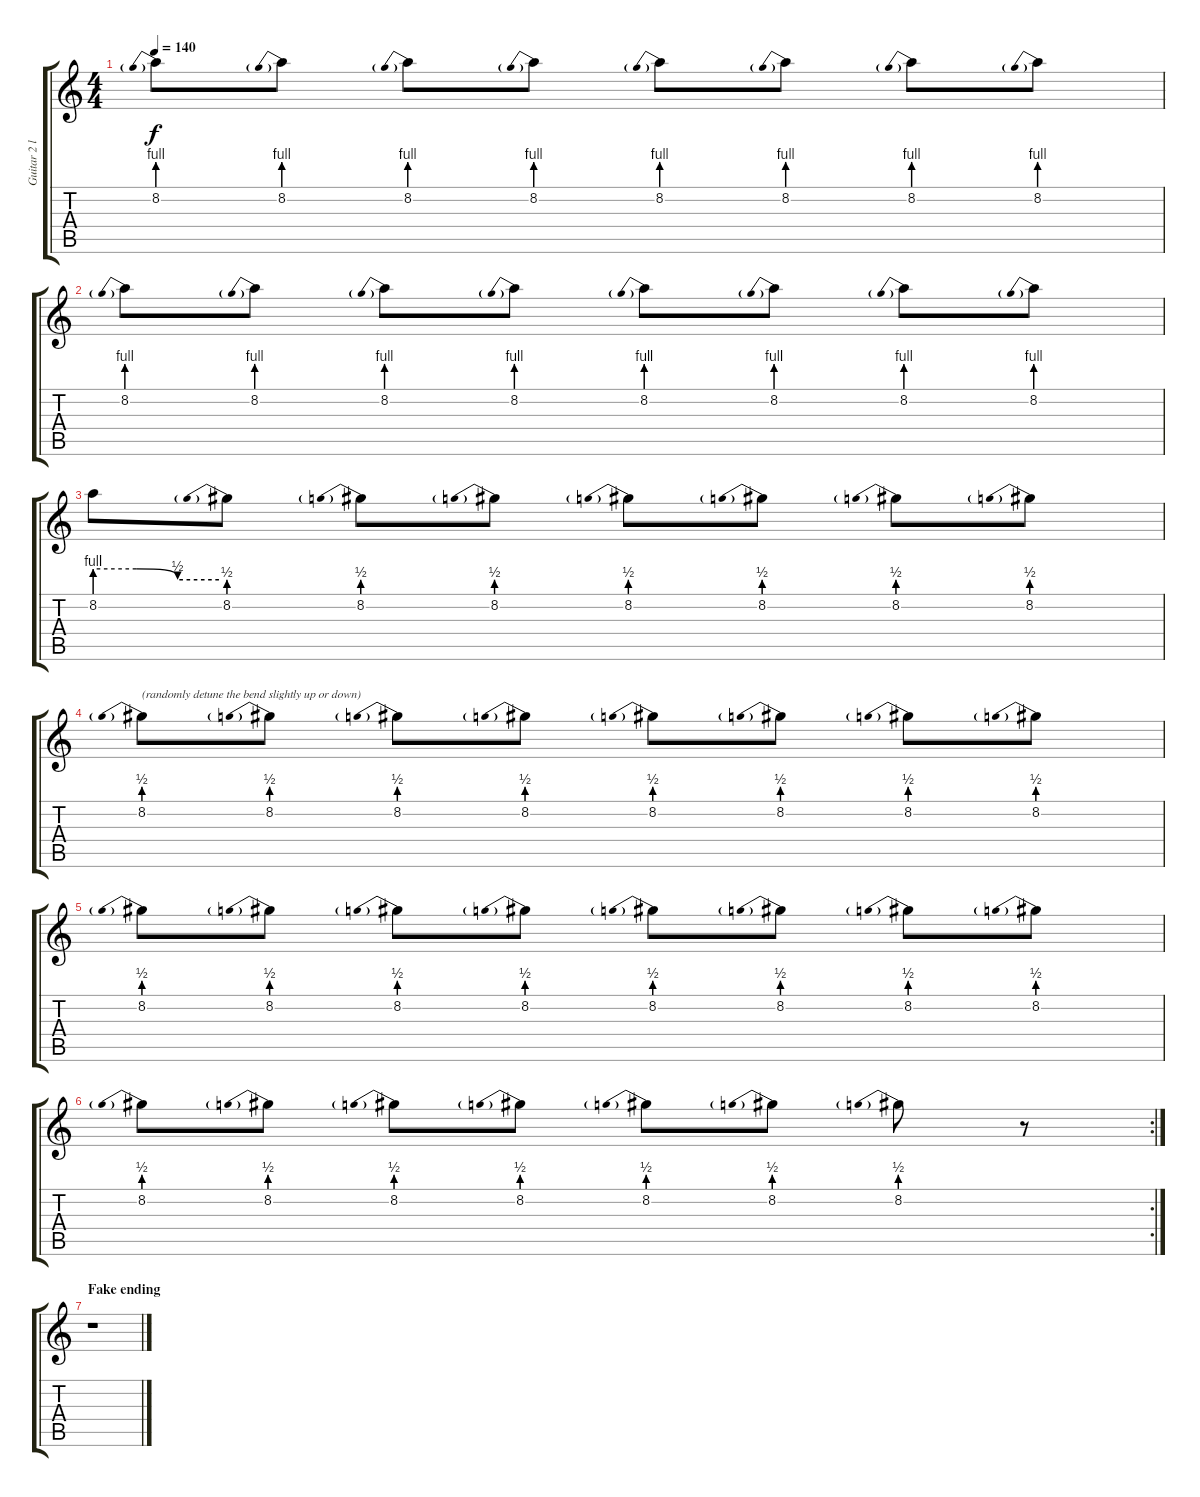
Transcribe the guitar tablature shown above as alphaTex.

\track ("Guitar 2 lead - Drop D or standard" "Guitar 2 l") {instrument distortionguitar}
\staff {score tabs}
\tuning (E4 B3 G3 D3 A2 D2) {hide}
\ts (4 4)
\tempo 140
\clef g2
\ks c
8.2{be (prebend 0 4 60 4)}.8{dy f} 8.2{be (prebend 0 4 60 4)}.8 8.2{be (prebend 0 4 60 4)}.8 8.2{be (prebend 0 4 60 4)}.8 8.2{be (prebend 0 4 60 4)}.8 8.2{be (prebend 0 4 60 4)}.8 8.2{be (prebend 0 4 60 4)}.8 8.2{be (prebend 0 4 60 4)}.8 |
8.2{be (prebend 0 4 60 4)}.8 8.2{be (prebend 0 4 60 4)}.8 8.2{be (prebend 0 4 60 4)}.8 8.2{be (prebend 0 4 60 4)}.8 8.2{be (prebend 0 4 60 4)}.8 8.2{be (prebend 0 4 60 4)}.8 8.2{be (prebend 0 4 60 4)}.8 8.2{be (prebend 0 4 60 4)}.8 |
8.2{be (custom 0 4 20 4 40 2 60 2)}.8 8.2{be (prebend 0 2 60 2)}.8 8.2{be (prebend 0 2 60 2)}.8 8.2{be (prebend 0 2 60 2)}.8 8.2{be (prebend 0 2 60 2)}.8 8.2{be (prebend 0 2 60 2)}.8 8.2{be (prebend 0 2 60 2)}.8 8.2{be (prebend 0 2 60 2)}.8 |
8.2{be (prebend 0 2 60 2)}.8{txt "(randomly detune the bend slightly up or down)"} 8.2{be (prebend 0 2 60 2)}.8 8.2{be (prebend 0 2 60 2)}.8 8.2{be (prebend 0 2 60 2)}.8 8.2{be (prebend 0 2 60 2)}.8 8.2{be (prebend 0 2 60 2)}.8 8.2{be (prebend 0 2 60 2)}.8 8.2{be (prebend 0 2 60 2)}.8 |
8.2{be (prebend 0 2 60 2)}.8 8.2{be (prebend 0 2 60 2)}.8 8.2{be (prebend 0 2 60 2)}.8 8.2{be (prebend 0 2 60 2)}.8 8.2{be (prebend 0 2 60 2)}.8 8.2{be (prebend 0 2 60 2)}.8 8.2{be (prebend 0 2 60 2)}.8 8.2{be (prebend 0 2 60 2)}.8 |
\rc 2
8.2{be (prebend 0 2 60 2)}.8 8.2{be (prebend 0 2 60 2)}.8 8.2{be (prebend 0 2 60 2)}.8 8.2{be (prebend 0 2 60 2)}.8 8.2{be (prebend 0 2 60 2)}.8 8.2{be (prebend 0 2 60 2)}.8 8.2{be (prebend 0 2 60 2)}.8 r.8 |
\section ("" "Fake ending")
r.1
